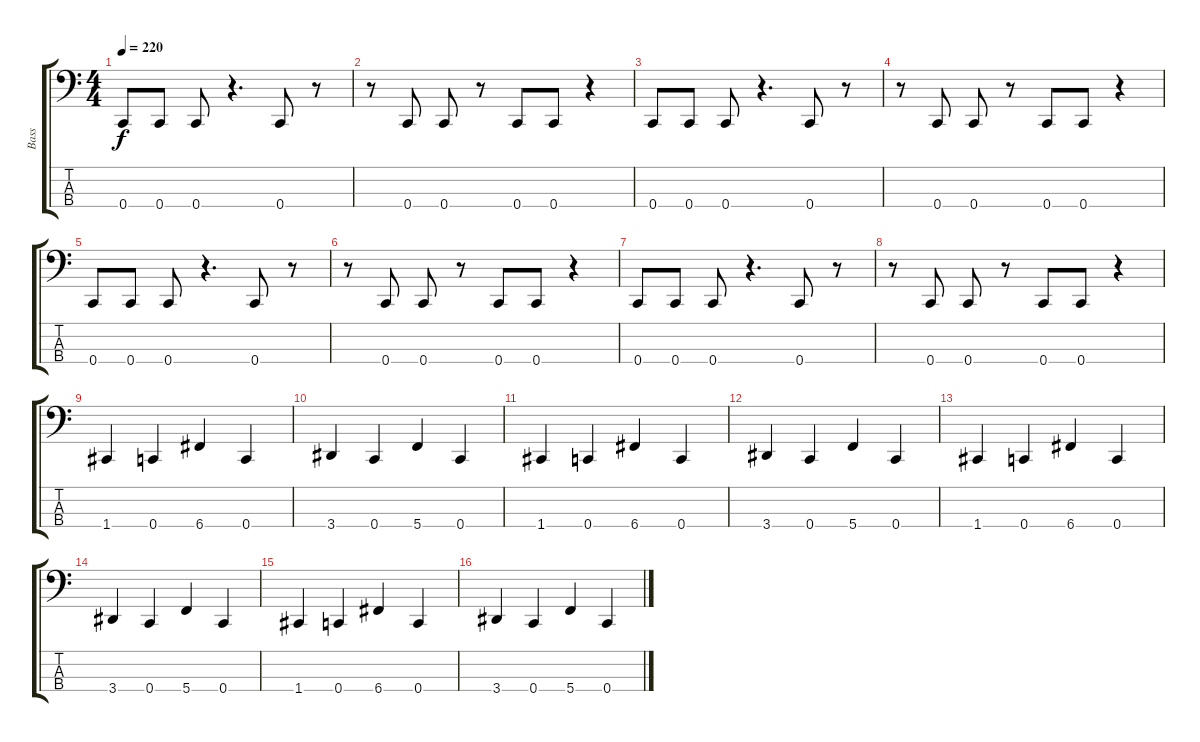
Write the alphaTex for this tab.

\track ("Bass" "Bass") {instrument electricbasspick}
\staff {score tabs}
\tuning (F2 C2 G1 C1) {hide}
\ts (4 4)
\tempo 220
\clef f4
\ks c
0.4.8{dy f} 0.4.8 0.4.8 r.4{d} 0.4.8 r.8 |
r.8 0.4.8 0.4.8 r.8 0.4.8 0.4.8 r.4 |
0.4.8 0.4.8 0.4.8 r.4{d} 0.4.8 r.8 |
r.8 0.4.8 0.4.8 r.8 0.4.8 0.4.8 r.4 |
0.4.8 0.4.8 0.4.8 r.4{d} 0.4.8 r.8 |
r.8 0.4.8 0.4.8 r.8 0.4.8 0.4.8 r.4 |
0.4.8 0.4.8 0.4.8 r.4{d} 0.4.8 r.8 |
r.8 0.4.8 0.4.8 r.8 0.4.8 0.4.8 r.4 |
1.4.4 0.4.4 6.4.4 0.4.4 |
3.4.4 0.4.4 5.4.4 0.4.4 |
1.4.4 0.4.4 6.4.4 0.4.4 |
3.4.4 0.4.4 5.4.4 0.4.4 |
1.4.4 0.4.4 6.4.4 0.4.4 |
3.4.4 0.4.4 5.4.4 0.4.4 |
1.4.4 0.4.4 6.4.4 0.4.4 |
3.4.4 0.4.4 5.4.4 0.4.4
